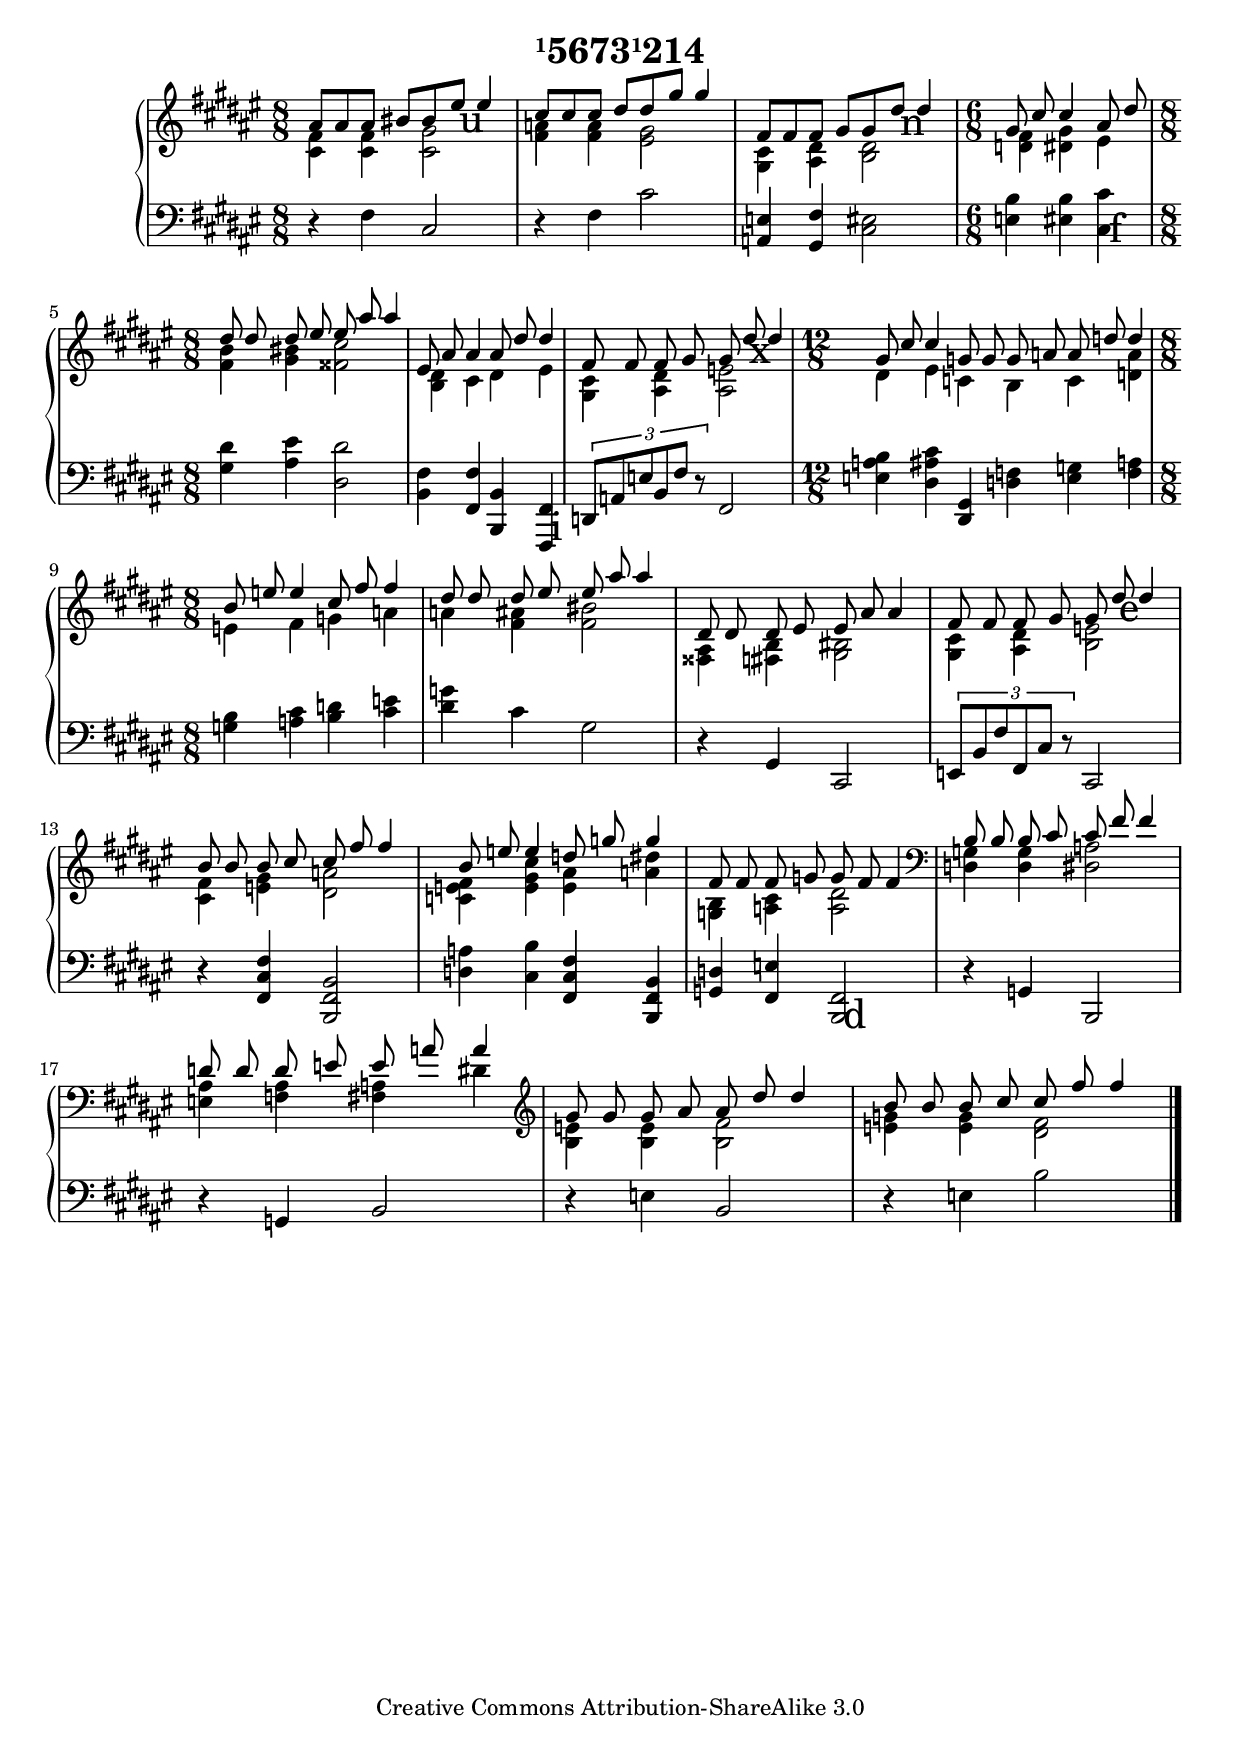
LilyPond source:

\version "2.11.15"

\header {
	title = \markup{\concat{\small{\raise #1.0 "1"}"5673"\small{\raise #1.0 "1"}"214"}}
	date = "2006"
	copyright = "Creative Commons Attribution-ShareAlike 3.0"
}

#(ly:set-option 'point-and-click #f)

pushUp = #(define-music-function (parser location padding) (number?)
  #{
    \once \override TextScript #'extra-offset = #( cons 0.0 $padding )
  #})

\score {
	\context PianoStaff <<
    \override PianoStaff.TextScript #'font-size = #5.0
		\context Staff = right <<
      \override Staff.TimeSignature #'style = #'()
      \autoBeamOff
			\clef treble
			\time 8/8
      \key fis \major
			<< {
        <<{ais'8 ais' ais' bis' bis' \pushUp #3.2 eis''_\markup{\hspace #0.8 u} eis''4}
        \\{<cis' fis'>4 <cis' fis'> <cis' gis'>2}>>
        |
        <<{cis''8 cis'' cis'' dis'' dis'' gis'' gis''4}
        \\{<fis' a'>4 <fis' a'> <eis' gis'>2}>>
        |
        <<{fis'8 fis' fis' gis' gis' \pushUp #3.0 dis''_\markup{\hspace #0.9 n} dis''4}
        \\{<gis cis'>4 <ais dis'> <b dis'>2}>>
        | \time 6/8 \autoBeamOff
        <<{gis'8 cis'' cis''4 ais'8 dis''}
        \\{<d' fis'>4 <dis' gis'> eis'}>>
        | \time 8/8
        <<{dis''8 dis'' dis'' eis'' eis'' ais'' ais''4}
        \\{<fis' b'>4 <gis' bis'> <fisis' cis''>2}>>
        |
        <<{eis'8 ais' ais'4 ais'8 dis'' dis''4}
        \\{<b dis'>4 cis' dis' eis'}>>
        |
        <<{fis'8 fis' fis' gis' gis' \pushUp #3.0 dis''_\markup{\hspace #0.6 x} dis''4}
        \\{<gis cis'>4 <ais dis'> <ais e'>2}>>
        | \time 12/8 \autoBeamOff
        <<{gis'8 cis'' cis''4 g'8 g' g' a' a' d'' d''4}
        \\{dis'4 eis' c' b c' <d' a'>}>>
        | \time 8/8
        <<{b'8 e'' e''4 cis''8 fis'' fis''4}
        \\{e'4  fis' g' a'}>>
        |
        <<{dis''8 dis'' dis'' eis'' eis'' ais'' ais''4}
        \\{a'4 <fis' ais'> <fis' bis'>2}>>
        |
        <<{dis'8 dis' dis' eis' eis' ais' ais'4}
        \\{<fisis ais>4 <fis b> <gis bis>2}>>
        |
        <<{fis'8 fis' fis' gis' gis' \pushUp #3.2 dis''_\markup{\hspace #0.7 e} dis''4}
        \\{<gis cis'>4 <ais dis'> <b e'>2}>>
        |
        <<{b'8 b' b' cis'' cis'' fis'' fis''4}
        \\{<cis' fis'>4 <e' gis'> <dis' a'>2}>>
        |
        <<{b'8 e'' e''4 d''8 g'' g''4}
        \\{<c' e' fis'>4 <e' gis' cis''> <e' ais'> <a' dis''>}>>
        |
        <<{fis'8 fis' fis' g' g' fis' fis'4}
        \\{<g b>4 <a cis'> <a dis'>2}>>
        | \clef bass
        <<{b8 b b cis' cis' fis' fis'4}
        \\{<d g>4 <d g> <dis a>2}>>
        |
        <<{d'8 d' d' e' e' a' a'4}
        \\{<e ais>4 <f ais> <fis a> dis'}>>
        | \clef treble
        <<{gis'8 gis' gis' ais' ais' dis'' dis''4}
        \\{<b e'>4 <b e'> <b fis'>2}>>
        |
        <<{b'8 b' b' cis'' cis'' fis'' fis''4}
        \\{<e' g'>4 <e' g'> <dis' fis'>2}>>
        \bar "|."
      } >>
		>>
		\context Staff = left <<
      \override Staff.TimeSignature #'style = #'()
			\clef bass
      \key fis \major
			<< {
         r4 fis cis2
        |
         r4 fis cis'2
        |
         <a, e>4 <gis, fis> <cis eis>2
        |
         <e b>4 <eis b> \pushUp #-5.6 <cis cis'>^\markup{\hspace #1.1 f}
        |
         <gis dis'>4 <ais eis'> <dis dis'>2
        |
         <b, fis>4 <fis, fis> <b,, b,> \pushUp #-8.0 <fis,, fis,>^\markup{\hspace #1.1 i}
        |
         \times 2/3 {d,8 a, e b, fis r} fis,2
        |
         <e a b>4 <dis ais cis'> <dis, gis,> <d f> <e g> <f a>
        |
         <g b>4 <a cis'> <b d'> <cis' e'>
        |
         <dis' g'>4 cis' gis2
        |
         r4 gis, cis,2
        |
         \times 2/3 {e,8 b, fis fis, cis r} cis,2
        |
         r4 <fis, cis fis>4 <b,, fis, b,>2
        |
         <d a>4 <cis b> <fis, cis fis> <b,, fis, b,>
        |
         <g, d>4 <fis, e> \pushUp #-8.0 <b,, fis,>2^\markup{\hspace #1.1 d}
        |
         r4 g, b,,2
        |
         r4 g, b,2
        |
         r4 e b,2
        |
         r4 e b2
        \bar "|."
			} >>
		>>
	>>
}
